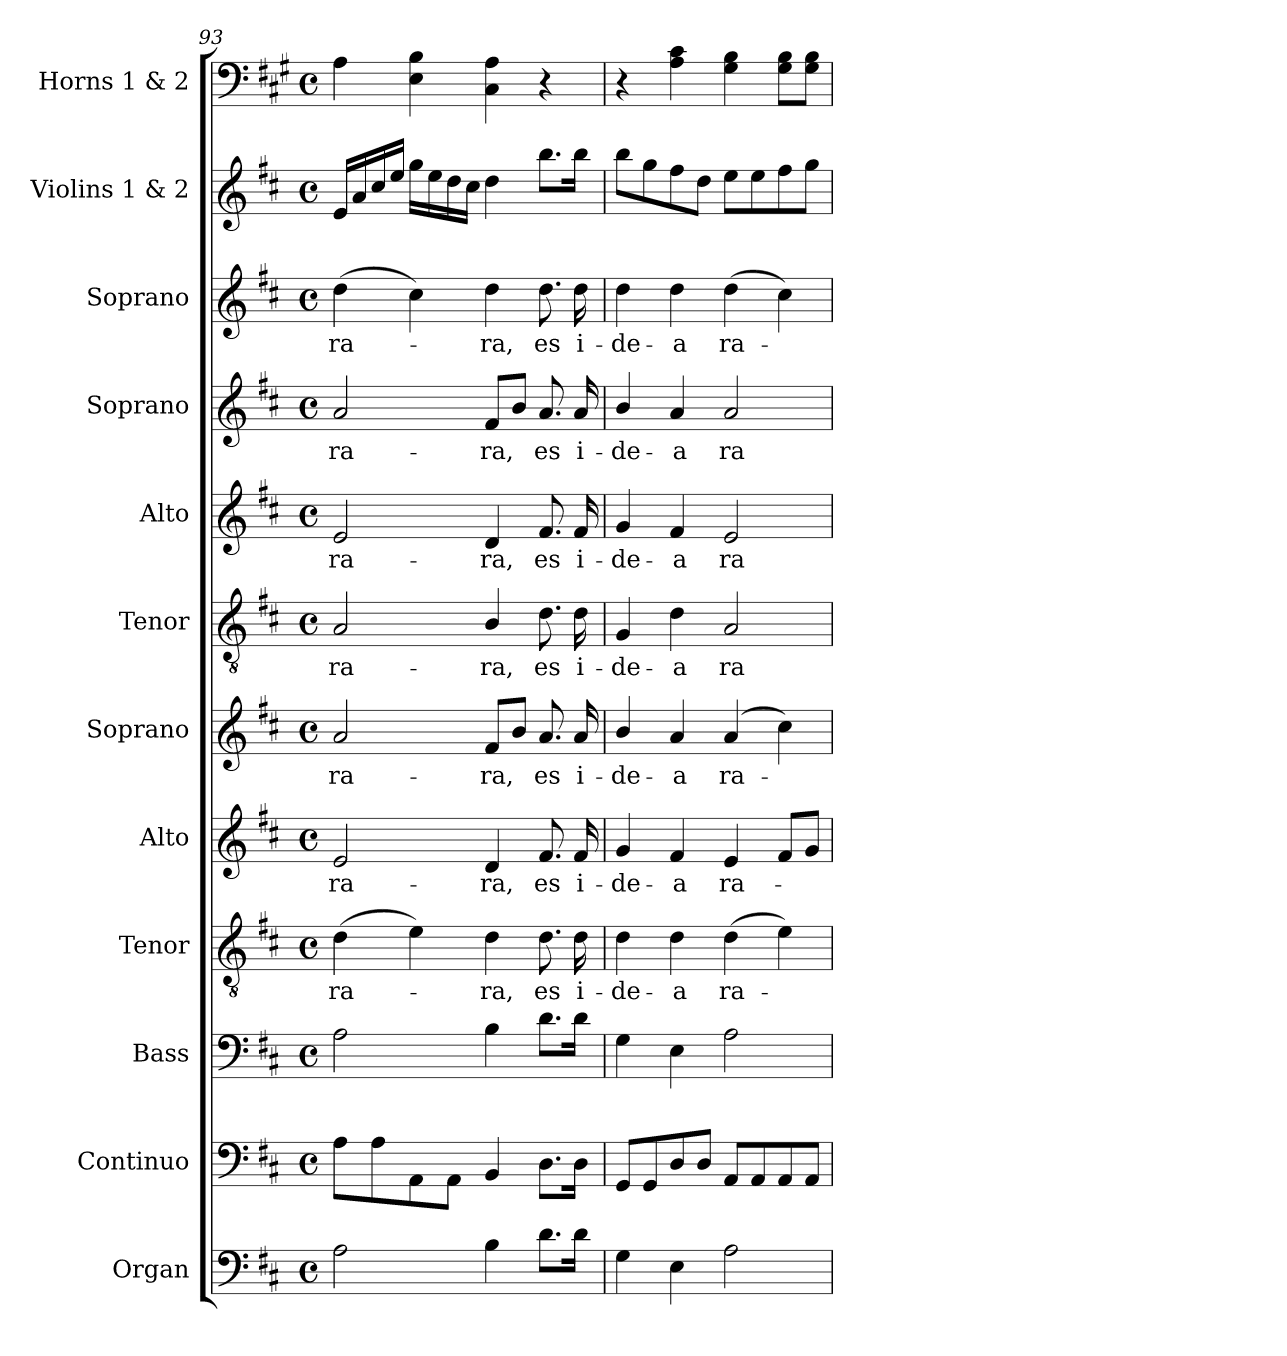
**kern	**kern	**kern	**kern	**text	**kern	**text	**kern	**text	**kern	**text	**kern	**text	**kern	**text	**kern	**text	**kern	**kern
*part12	*part11	*part10	*part9	*part9	*part8	*part8	*part7	*part7	*part6	*part6	*part5	*part5	*part4	*part4	*part3	*part3	*part2	*part1
*staff12	*staff11	*staff10	*staff9	*staff9	*staff8	*staff8	*staff7	*staff7	*staff6	*staff6	*staff5	*staff5	*staff4	*staff4	*staff3	*staff3	*staff2	*staff1
*I"Organ	*I"Continuo	*I"Bass	*I"Tenor	*	*I"Alto	*	*I"Soprano	*	*I"Tenor	*	*I"Alto	*	*I"Soprano	*	*I"Soprano	*	*I"Violins 1 & 2	*I"Horns 1 & 2
*I'Org.	*I'Cont.	*I'B.	*I'T.	*	*I'A.	*	*I'S.	*	*I'T.	*	*I'A.	*	*I'S.	*	*I'S.	*	*I'Vlns	*I'Hns.
!!LO:LB:g=z
*clefF4	*clefF4	*clefF4	*clefGv2	*	*clefG2	*	*clefG2	*	*clefGv2	*	*clefG2	*	*clefG2	*	*clefG2	*	*clefG2	*clefF4
*	*	*	*ITrd7c12	*	*	*	*	*	*ITrd7c12	*	*	*	*	*	*	*	*	*ITrd4c7
*k[f#c#]	*k[f#c#]	*k[f#c#]	*k[f#c#]	*	*k[f#c#]	*	*k[f#c#]	*	*k[f#c#]	*	*k[f#c#]	*	*k[f#c#]	*	*k[f#c#]	*	*k[f#c#]	*k[f#c#]
*D:	*D:	*D:	*D:	*	*D:	*	*D:	*	*D:	*	*D:	*	*D:	*	*D:	*	*D:	*D:
*M4/4	*M4/4	*M4/4	*M4/4	*	*M4/4	*	*M4/4	*	*M4/4	*	*M4/4	*	*M4/4	*	*M4/4	*	*M4/4	*M4/4
*met(c)	*met(c)	*met(c)	*met(c)	*	*met(c)	*	*met(c)	*	*met(c)	*	*met(c)	*	*met(c)	*	*met(c)	*	*met(c)	*met(c)
=93	=93	=93	=93	=93	=93	=93	=93	=93	=93	=93	=93	=93	=93	=93	=93	=93	=93	=93
!	!	!	!	!LO:LY:b:color=#000000	!	!	!	!	!	!	!	!	!	!	!	!	!	!
!	!	!	!	!	!	!LO:LY:b:color=#000000	!	!	!	!	!	!	!	!	!	!	!	!
!	!	!	!	!	!	!	!	!LO:LY:b:color=#000000	!	!	!	!	!	!	!	!	!	!
!	!	!	!	!	!	!	!	!	!	!LO:LY:b:color=#000000	!	!	!	!	!	!	!	!
!	!	!	!	!	!	!	!	!	!	!	!	!LO:LY:b:color=#000000	!	!	!	!	!	!
!	!	!	!	!	!	!	!	!	!	!	!	!	!	!LO:LY:b:color=#000000	!	!	!	!
!	!	!	!	!	!	!	!	!	!	!	!	!	!	!	!	!LO:LY:b:color=#000000	!	!
2Ai\	8Ai\L	2Ai\	(4Di\	ra-	2ei/	ra-	2ai/	ra-	2AAi/	ra-	2ei/	ra-	2ai/	ra-	(4ddi\	ra-	16ei/LL	4Di\
.	.	.	.	.	.	.	.	.	.	.	.	.	.	.	.	.	16ai/	.
.	8Ai\	.	.	.	.	.	.	.	.	.	.	.	.	.	.	.	16cc#i/	.
.	.	.	.	.	.	.	.	.	.	.	.	.	.	.	.	.	16eei/JJ	.
.	8AAi\	.	4Ei\)	.	.	.	.	.	.	.	.	.	.	.	4cc#i\)	.	16ggi\LL	4AAi\ 4Ei
.	.	.	.	.	.	.	.	.	.	.	.	.	.	.	.	.	16eei\	.
.	8AAi\J	.	.	.	.	.	.	.	.	.	.	.	.	.	.	.	16ddi\	.
.	.	.	.	.	.	.	.	.	.	.	.	.	.	.	.	.	16cc#i\JJ	.
!	!	!	!	!LO:LY:b:color=#000000	!	!	!	!	!	!	!	!	!	!	!	!	!	!
!	!	!	!	!	!	!LO:LY:b:color=#000000	!	!	!	!	!	!	!	!	!	!	!	!
!	!	!	!	!	!	!	!	!LO:LY:b:color=#000000	!	!	!	!	!	!	!	!	!	!
!	!	!	!	!	!	!	!	!	!	!LO:LY:b:color=#000000	!	!	!	!	!	!	!	!
!	!	!	!	!	!	!	!	!	!	!	!	!LO:LY:b:color=#000000	!	!	!	!	!	!
!	!	!	!	!	!	!	!	!	!	!	!	!	!	!LO:LY:b:color=#000000	!	!	!	!
!	!	!	!	!	!	!	!	!	!	!	!	!	!	!	!	!LO:LY:b:color=#000000	!	!
4Bi\	4BBi/	4Bi\	4Di\	-ra,	4di/	-ra,	8f#i/L	-ra,	4BBi/	-ra,	4di/	-ra,	8f#i/L	-ra,	4ddi\	-ra,	4ddi\	4FF#i\ 4Di
.	.	.	.	.	.	.	8bi/J	.	.	.	.	.	8bi/J	.	.	.	.	.
!	!	!	!	!LO:LY:b:color=#000000	!	!	!	!	!	!	!	!	!	!	!	!	!	!
!	!	!	!	!	!	!LO:LY:b:color=#000000	!	!	!	!	!	!	!	!	!	!	!	!
!	!	!	!	!	!	!	!	!LO:LY:b:color=#000000	!	!	!	!	!	!	!	!	!	!
!	!	!	!	!	!	!	!	!	!	!LO:LY:b:color=#000000	!	!	!	!	!	!	!	!
!	!	!	!	!	!	!	!	!	!	!	!	!LO:LY:b:color=#000000	!	!	!	!	!	!
!	!	!	!	!	!	!	!	!	!	!	!	!	!	!LO:LY:b:color=#000000	!	!	!	!
!	!	!	!	!	!	!	!	!	!	!	!	!	!	!	!	!LO:LY:b:color=#000000	!	!
8.di\L	8.Di\L	8.di\L	8.Di\	es	8.f#i/	es	8.ai/	es	8.Di\	es	8.f#i/	es	8.ai/	es	8.ddi\	es	8.bbi\L	4r
!	!	!	!	!LO:LY:b:color=#000000	!	!	!	!	!	!	!	!	!	!	!	!	!	!
!	!	!	!	!	!	!LO:LY:b:color=#000000	!	!	!	!	!	!	!	!	!	!	!	!
!	!	!	!	!	!	!	!	!LO:LY:b:color=#000000	!	!	!	!	!	!	!	!	!	!
!	!	!	!	!	!	!	!	!	!	!LO:LY:b:color=#000000	!	!	!	!	!	!	!	!
!	!	!	!	!	!	!	!	!	!	!	!	!LO:LY:b:color=#000000	!	!	!	!	!	!
!	!	!	!	!	!	!	!	!	!	!	!	!	!	!LO:LY:b:color=#000000	!	!	!	!
!	!	!	!	!	!	!	!	!	!	!	!	!	!	!	!	!LO:LY:b:color=#000000	!	!
16di\Jk	16Di\Jk	16di\Jk	16Di\	i-	16f#i/	i-	16ai/	i-	16Di\	i-	16f#i/	i-	16ai/	i-	16ddi\	i-	16bbi\Jk	.
=94	=94	=94	=94	=94	=94	=94	=94	=94	=94	=94	=94	=94	=94	=94	=94	=94	=94	=94
!	!	!	!	!LO:LY:b:color=#000000	!	!	!	!	!	!	!	!	!	!	!	!	!	!
!	!	!	!	!	!	!LO:LY:b:color=#000000	!	!	!	!	!	!	!	!	!	!	!	!
!	!	!	!	!	!	!	!	!LO:LY:b:color=#000000	!	!	!	!	!	!	!	!	!	!
!	!	!	!	!	!	!	!	!	!	!LO:LY:b:color=#000000	!	!	!	!	!	!	!	!
!	!	!	!	!	!	!	!	!	!	!	!	!LO:LY:b:color=#000000	!	!	!	!	!	!
!	!	!	!	!	!	!	!	!	!	!	!	!	!	!LO:LY:b:color=#000000	!	!	!	!
!	!	!	!	!	!	!	!	!	!	!	!	!	!	!	!	!LO:LY:b:color=#000000	!	!
4Gi\	8GGi/L	4Gi\	4Di\	-de-	4gi/	-de-	4bi/	-de-	4GGi/	-de-	4gi/	-de-	4bi/	-de-	4ddi\	-de-	8bbi\L	4r
.	8GGi/	.	.	.	.	.	.	.	.	.	.	.	.	.	.	.	8ggi\	.
!	!	!	!	!LO:LY:b:color=#000000	!	!	!	!	!	!	!	!	!	!	!	!	!	!
!	!	!	!	!	!	!LO:LY:b:color=#000000	!	!	!	!	!	!	!	!	!	!	!	!
!	!	!	!	!	!	!	!	!LO:LY:b:color=#000000	!	!	!	!	!	!	!	!	!	!
!	!	!	!	!	!	!	!	!	!	!LO:LY:b:color=#000000	!	!	!	!	!	!	!	!
!	!	!	!	!	!	!	!	!	!	!	!	!LO:LY:b:color=#000000	!	!	!	!	!	!
!	!	!	!	!	!	!	!	!	!	!	!	!	!	!LO:LY:b:color=#000000	!	!	!	!
!	!	!	!	!	!	!	!	!	!	!	!	!	!	!	!	!LO:LY:b:color=#000000	!	!
4Ei\	8Di/	4Ei\	4Di\	-a	4f#i/	-a	4ai/	-a	4Di\	-a	4f#i/	-a	4ai/	-a	4ddi\	-a	8ff#i\	4Di\ 4F#i
.	8Di/J	.	.	.	.	.	.	.	.	.	.	.	.	.	.	.	8ddi\J	.
!	!	!	!	!LO:LY:b:color=#000000	!	!	!	!	!	!	!	!	!	!	!	!	!	!
!	!	!	!	!	!	!LO:LY:b:color=#000000	!	!	!	!	!	!	!	!	!	!	!	!
!	!	!	!	!	!	!	!	!LO:LY:b:color=#000000	!	!	!	!	!	!	!	!	!	!
!	!	!	!	!	!	!	!	!	!	!LO:LY:b:color=#000000	!	!	!	!	!	!	!	!
!	!	!	!	!	!	!	!	!	!	!	!	!LO:LY:b:color=#000000	!	!	!	!	!	!
!	!	!	!	!	!	!	!	!	!	!	!	!	!	!LO:LY:b:color=#000000	!	!	!	!
!	!	!	!	!	!	!	!	!	!	!	!	!	!	!	!	!LO:LY:b:color=#000000	!	!
2Ai\	8AAi/L	2Ai\	(4Di\	ra-	4ei/	ra-	(4ai/	ra-	2AAi/	ra-	2ei/	ra-	2ai/	ra-	(4ddi\	ra-	8eei\L	4C#i\ 4Ei
.	8AAi/	.	.	.	.	.	.	.	.	.	.	.	.	.	.	.	8eei\	.
.	8AAi/	.	4Ei\)	.	8f#i/L	.	4cc#i\)	.	.	.	.	.	.	.	4cc#i\)	.	8ff#i\	8C#i\ 8EiL
.	8AAi/J	.	.	.	8gi/J	.	.	.	.	.	.	.	.	.	.	.	8ggi\J	8C#i\ 8EiJ
=	=	=	=	=	=	=	=	=	=	=	=	=	=	=	=	=	=	=
*-	*-	*-	*-	*-	*-	*-	*-	*-	*-	*-	*-	*-	*-	*-	*-	*-	*-	*-
